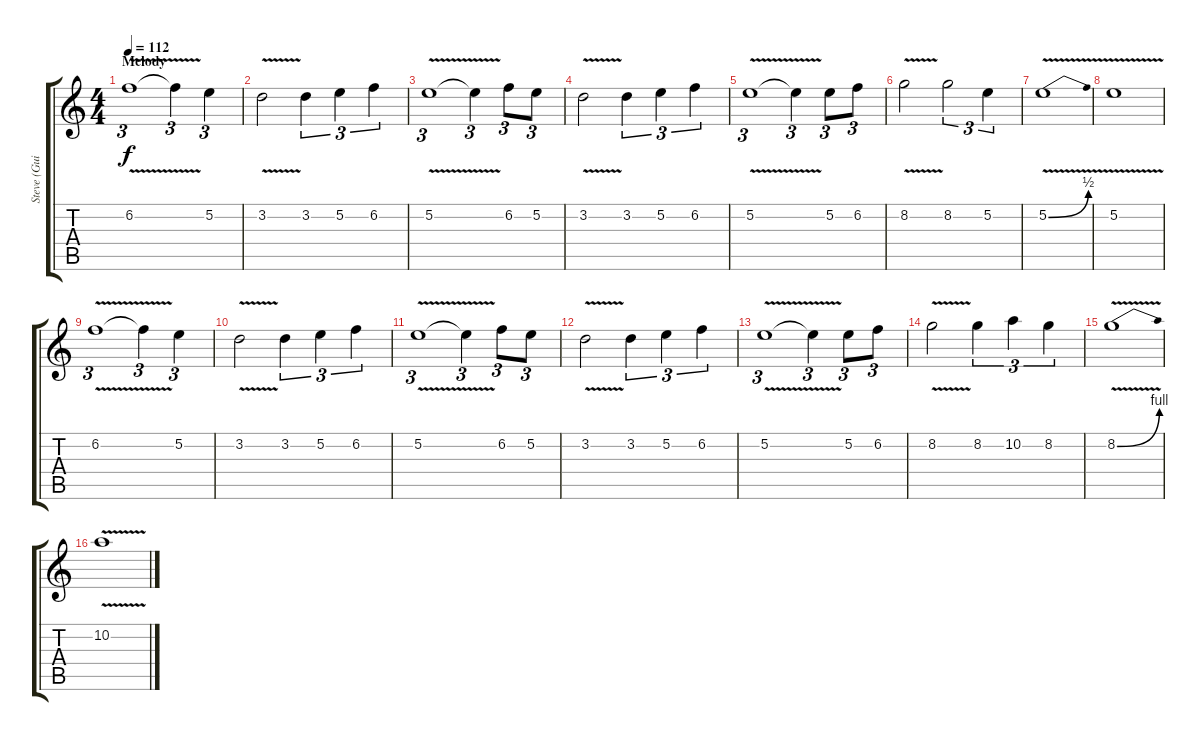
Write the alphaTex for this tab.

\track ("Steve (Guitar)" "Steve (Gui") {instrument distortionguitar}
\staff {score tabs}
\tuning (E4 B3 G3 D3 A2 E2) {hide}
\ts (4 4)
\section ("" "Melody")
\tempo 112
\clef g2
\ks c
6.2{v}.1{tu (3 2) dy f} 6.2{t}.4{tu (3 2)} 5.2.4{tu (3 2)} |
3.2{v}.2 3.2.4{tu (3 2)} 5.2.4{tu (3 2)} 6.2.4{tu (3 2)} |
5.2{v}.1{tu (3 2)} 5.2{t}.4{tu (3 2)} 6.2.8{tu (3 2)} 5.2.8{tu (3 2)} |
3.2{v}.2 3.2.4{tu (3 2)} 5.2.4{tu (3 2)} 6.2.4{tu (3 2)} |
5.2{v}.1{tu (3 2)} 5.2{t}.4{tu (3 2)} 5.2.8{tu (3 2)} 6.2.8{tu (3 2)} |
8.2{v}.2 8.2.2{tu (3 2)} 5.2.4{tu (3 2)} |
5.2{be (bend 0 0 60 2) v}.1 |
5.2{v}.1 |
6.2{v}.1{tu (3 2)} 6.2{t}.4{tu (3 2)} 5.2.4{tu (3 2)} |
3.2{v}.2 3.2.4{tu (3 2)} 5.2.4{tu (3 2)} 6.2.4{tu (3 2)} |
5.2{v}.1{tu (3 2)} 5.2{t}.4{tu (3 2)} 6.2.8{tu (3 2)} 5.2.8{tu (3 2)} |
3.2{v}.2 3.2.4{tu (3 2)} 5.2.4{tu (3 2)} 6.2.4{tu (3 2)} |
5.2{v}.1{tu (3 2)} 5.2{t}.4{tu (3 2)} 5.2.8{tu (3 2)} 6.2.8{tu (3 2)} |
8.2{v}.2 8.2.4{tu (3 2)} 10.2.4{tu (3 2)} 8.2.4{tu (3 2)} |
8.2{be (bend 0 0 60 4) v}.1 |
10.2{v}.1
